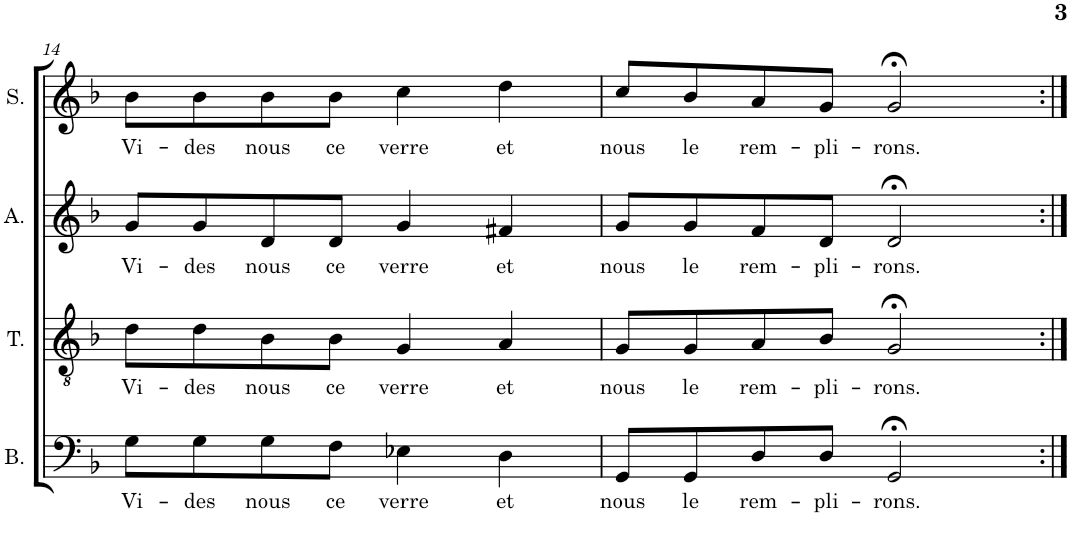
**kern	**text	**kern	**text	**kern	**text	**kern	**text
*part4	*part4	*part3	*part3	*part2	*part2	*part1	*part1
*staff4	*staff4	*staff3	*staff3	*staff2	*staff2	*staff1	*staff1
*I"Bass	*	*I"Tenor	*	*I"Alto	*	*I"Soprano	*
*I'B.	*	*I'T.	*	*I'A.	*	*I'S.	*
!!LO:PB:g=z
*clefF4	*	*clefGv2	*	*clefG2	*	*clefG2	*
*k[b-]	*	*k[b-]	*	*k[b-]	*	*k[b-]	*
*M2/2	*	*M2/2	*	*M2/2	*	*M2/2	*
*met(c|)	*	*met(c|)	*	*met(c|)	*	*met(c|)	*
=14	=14	=14	=14	=14	=14	=14	=14
!	!LO:LY:b	!	!LO:LY:b	!	!LO:LY:b	!	!LO:LY:b
8G\L	Vi-	8d\L	Vi-	8g/L	Vi-	8b-\L	Vi-
!	!LO:LY:b	!	!LO:LY:b	!	!LO:LY:b	!	!LO:LY:b
8G\	-des	8d\	-des	8g/	-des	8b-\	-des
!	!LO:LY:b	!	!LO:LY:b	!	!LO:LY:b	!	!LO:LY:b
8G\	nous	8B-\	nous	8d/	nous	8b-\	nous
!	!LO:LY:b	!	!LO:LY:b	!	!LO:LY:b	!	!LO:LY:b
8F\J	ce	8B-\J	ce	8d/J	ce	8b-\J	ce
!	!LO:LY:b	!	!LO:LY:b	!	!LO:LY:b	!	!LO:LY:b
4E-X\	verre	4G/	verre	4g/	verre	4cc\	verre
!	!LO:LY:b	!	!LO:LY:b	!	!LO:LY:b	!	!LO:LY:b
4D\	et	4A/	et	4f#X/	et	4dd\	et
=15	=15	=15	=15	=15	=15	=15	=15
!	!LO:LY:b	!	!LO:LY:b	!	!LO:LY:b	!	!LO:LY:b
8GG/L	nous	8G/L	nous	8g/L	nous	8cc/L	nous
!	!LO:LY:b	!	!LO:LY:b	!	!LO:LY:b	!	!LO:LY:b
8GG/	le	8G/	le	8g/	le	8b-/	le
!	!LO:LY:b	!	!LO:LY:b	!	!LO:LY:b	!	!LO:LY:b
8D/	rem-	8A/	rem-	8f/	rem-	8a/	rem-
!	!LO:LY:b	!	!LO:LY:b	!	!LO:LY:b	!	!LO:LY:b
8D/J	-pli-	8B-/J	-pli-	8d/J	-pli-	8g/J	-pli-
!	!LO:LY:b	!	!LO:LY:b	!	!LO:LY:b	!	!LO:LY:b
2GG;</	-rons.	2G;</	-rons.	2d;</	-rons.	2g;</	-rons.
=:|!	=:|!	=:|!	=:|!	=:|!	=:|!	=:|!	=:|!
*-	*-	*-	*-	*-	*-	*-	*-
